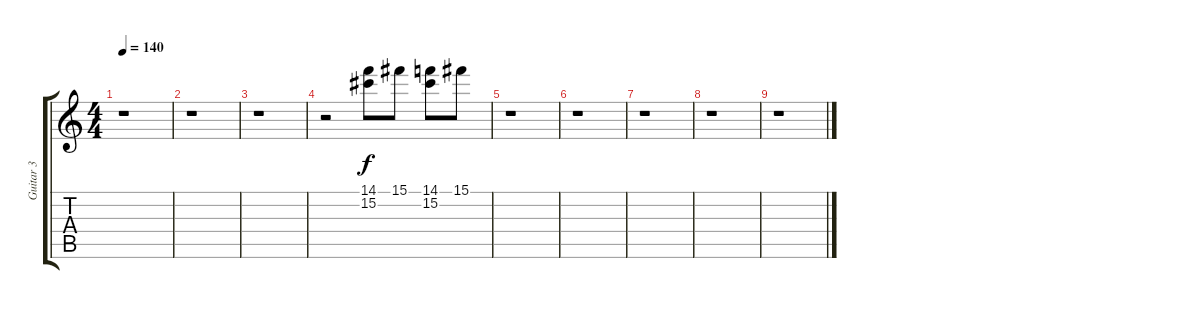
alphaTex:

\track ("Guitar 3" "Guitar 3") {instrument acousticguitarnylon}
\staff {score tabs}
\tuning (Eb4 Bb3 Gb3 Db3 Ab2 Eb2) {hide}
\ts (4 4)
\tempo 140
\clef g2
\ks c
r.1{dy f} |
r.1 |
r.1 |
r.2 (14.1 15.2).8 15.1.8 (14.1 15.2).8 15.1.8 |
r.1 |
r.1 |
r.1 |
r.1 |
r.1
